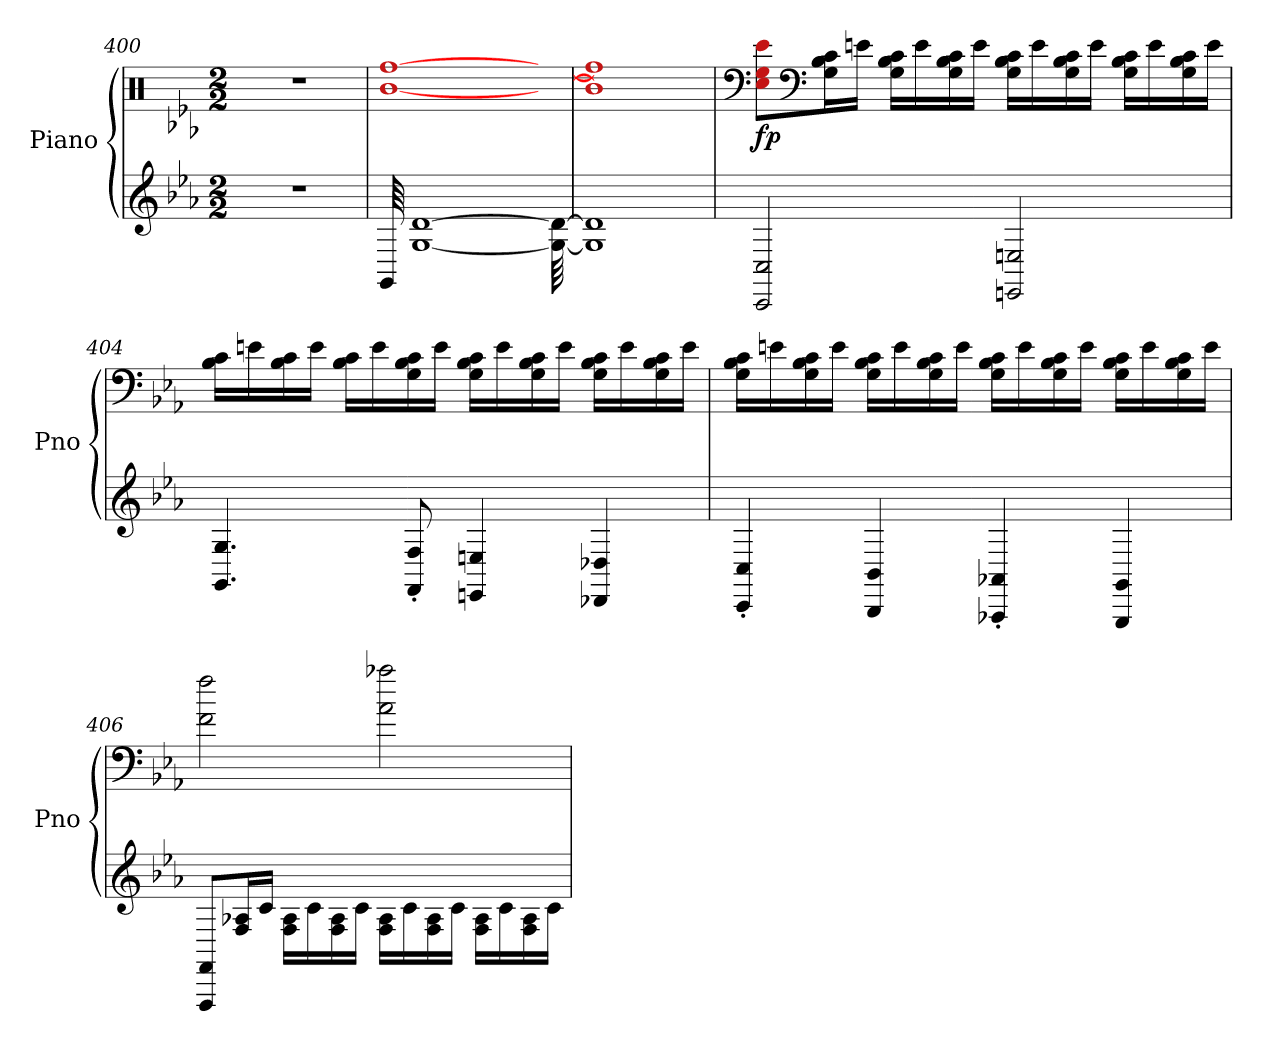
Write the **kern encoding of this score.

**kern	**kern	**dynam
*part1	*part1	*part1
*staff2	*staff1	*staff1/2
*I"Piano	*	*
*I'Pno	*	*
*clefG2	*clefX	*
*k[b-e-a-]	*k[b-e-a-]	*
*M2/2	*M2/2	*
=400	=400	=400
1r	1r	.
!!LO:LB:g=z
=401	=401	=401
64GG/	[1bn [1ff	.
[1G [1d	.	.
.	32ryy	.
64G\_ 64d\_	.	.
=402	=402	=402
*	*^	*
1G] 1d]	1ff]	1b]	.
=403	=403	=403	=403
!	!	!	!LO:DY:b
*	*v	*v	*
2CC/ 2C/	8cc\ 8een\ 8ccc\L	fp
*	*clefF4	*
.	16G\ 16B-\ 16c\L	.
.	16en\JJ	.
.	16G\ 16B-\ 16c\LL	.
.	16e\	.
.	16G\ 16B-\ 16c\	.
.	16e\JJ	.
2EEn/ 2En/	16G\ 16B-\ 16c\LL	.
.	16e\	.
.	16G\ 16B-\ 16c\	.
.	16e\JJ	.
.	16G\ 16B-\ 16c\LL	.
.	16e\	.
.	16G\ 16B-\ 16c\	.
.	16e\JJ	.
!!LO:LB:g=z
=404	=404	=404
4.GG/ 4.G/	16B-\ 16c\LL	.
.	16en\	.
.	16B-\ 16c\	.
.	16e\JJ	.
.	16B-\ 16c\LL	.
.	16e\	.
8FF/' 8F/'	16G\ 16B-\ 16c\	.
.	16e\JJ	.
4EEn/ 4En/	16G\ 16B-\ 16c\LL	.
.	16e\	.
.	16G\ 16B-\ 16c\	.
.	16e\JJ	.
4DD-X/ 4D-X/	16G\ 16B-\ 16c\LL	.
.	16e\	.
.	16G\ 16B-\ 16c\	.
.	16e\JJ	.
!!LO:LB:g=z
=405	=405	=405
4CC/' 4C/'	16G\ 16B-\ 16c\LL	.
.	16en\	.
.	16G\ 16B-\ 16c\	.
.	16e\JJ	.
4BBB-/ 4BB-/	16G\ 16B-\ 16c\LL	.
.	16e\	.
.	16G\ 16B-\ 16c\	.
.	16e\JJ	.
4AAA-X/' 4AA-X/'	16G\ 16B-\ 16c\LL	.
.	16e\	.
.	16G\ 16B-\ 16c\	.
.	16e\JJ	.
4GGG/ 4GG/	16G\ 16B-\ 16c\LL	.
.	16e\	.
.	16G\ 16B-\ 16c\	.
.	16e\JJ	.
!!LO:LB:g=z
=406	=406	=406
!	!	!LO:DY:b
!	!	!LO:DY:n=1:b
8FFF/ 8FF/L	2f\ 2ff\	p f
16F/ 16A-X/L	.	.
16c/JJ	.	.
16F\ 16A-\LL	.	.
16c\	.	.
16F\ 16A-\	.	.
16c\JJ	.	.
16F\ 16A-\LL	2a-\ 2aa-X\	.
16c\	.	.
16F\ 16A-\	.	.
16c\JJ	.	.
16F\ 16A-\LL	.	.
16c\	.	.
16F\ 16A-\	.	.
16c\JJ	.	.
=	=	=
*-	*-	*-
